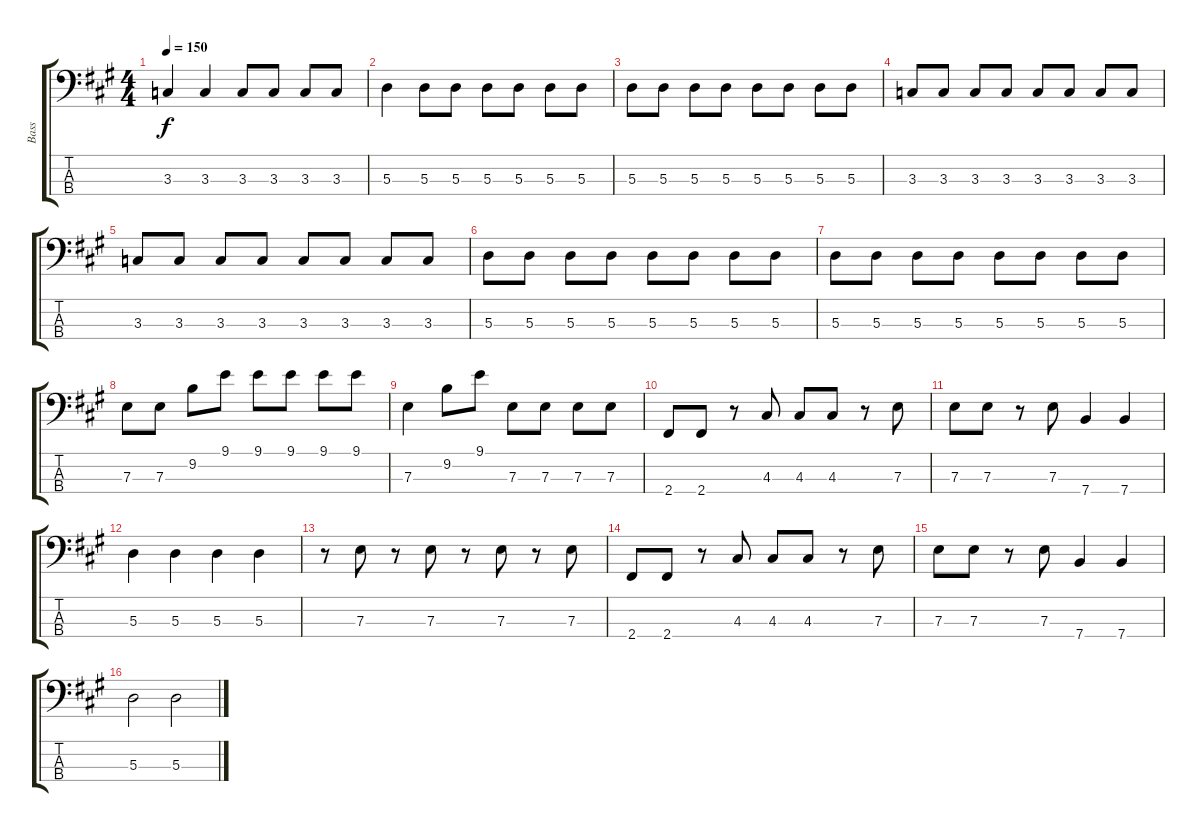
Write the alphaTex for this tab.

\track ("Bass" "Bass") {instrument electricbassfinger bank 97}
\staff {score tabs}
\tuning (G2 D2 A1 E1) {hide}
\ts (4 4)
\tempo 150
\clef f4
\ks a
3.3.4{dy f} 3.3.4 3.3.8 3.3.8 3.3.8 3.3.8 |
5.3.4 5.3.8 5.3.8 5.3.8 5.3.8 5.3.8 5.3.8 |
5.3.8 5.3.8 5.3.8 5.3.8 5.3.8 5.3.8 5.3.8 5.3.8 |
3.3.8 3.3.8 3.3.8 3.3.8 3.3.8 3.3.8 3.3.8 3.3.8 |
3.3.8 3.3.8 3.3.8 3.3.8 3.3.8 3.3.8 3.3.8 3.3.8 |
5.3.8 5.3.8 5.3.8 5.3.8 5.3.8 5.3.8 5.3.8 5.3.8 |
5.3.8 5.3.8 5.3.8 5.3.8 5.3.8 5.3.8 5.3.8 5.3.8 |
7.3.8 7.3.8 9.2.8 9.1.8 9.1.8 9.1.8 9.1.8 9.1.8 |
7.3.4 9.2.8 9.1.8 7.3.8 7.3.8 7.3.8 7.3.8 |
2.4.8 2.4.8 r.8 4.3.8 4.3.8 4.3.8 r.8 7.3.8 |
7.3.8 7.3.8 r.8 7.3.8 7.4.4 7.4.4 |
5.3.4 5.3.4 5.3.4 5.3.4 |
r.8 7.3.8 r.8 7.3.8 r.8 7.3.8 r.8 7.3.8 |
2.4.8 2.4.8 r.8 4.3.8 4.3.8 4.3.8 r.8 7.3.8 |
7.3.8 7.3.8 r.8 7.3.8 7.4.4 7.4.4 |
5.3.2 5.3.2
